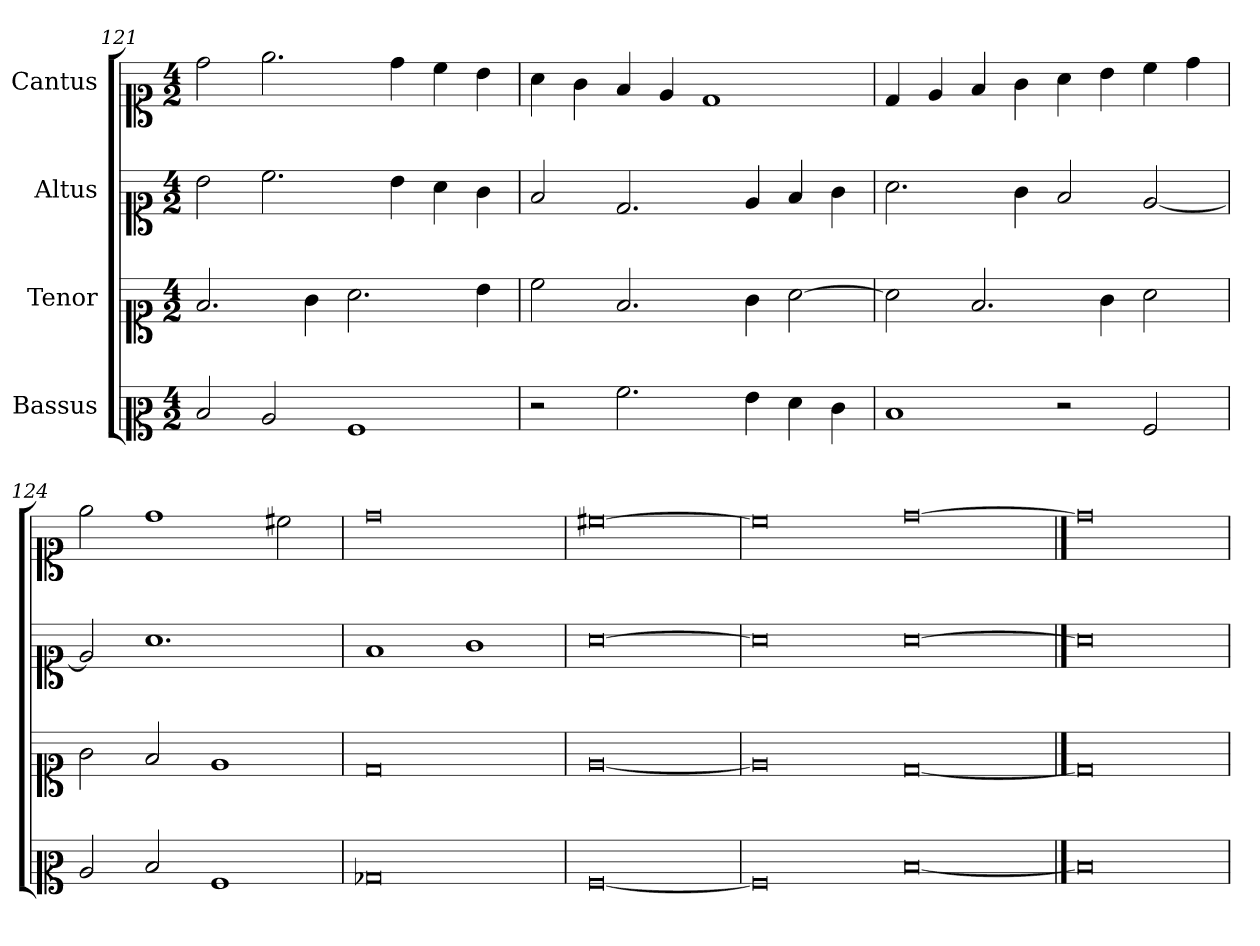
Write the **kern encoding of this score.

**kern	**kern	**kern	**kern
*part4	*part3	*part2	*part1
*staff4	*staff3	*staff2	*staff1
*I"Bassus	*I"Tenor	*I"Altus	*I"Cantus
*clefC2	*clefC1	*clefC1	*clefC1
*k[]	*k[]	*k[]	*k[]
*M4/2	*M4/2	*M4/2	*M4/2
=121	=121	=121	=121
2d/	2.f/	2b\	2dd\
2c/	.	2.cc\	2.ee\
.	4g\	.	.
1A/	2.a\	.	.
.	.	4b\	4dd\
.	.	4a\	4cc\
.	4b\	4g\	4b\
=122	=122	=122	=122
2r	2cc\	2f/	4a\
.	.	.	4g\
2.a\	2.f/	2.d/	4f/
.	.	.	4e/
.	.	.	1d/
4g\	4g\	4e/	.
4f\	[2a\	4f/	.
4e\	.	4g\	.
=123	=123	=123	=123
1d/	2a\]	2.a\	4d/
.	.	.	4e/
.	2.f/	.	4f/
.	.	4g\	4g\
2r	.	2f/	4a\
.	4g\	.	4b\
2A/	2a\	[2e/	4cc\
.	.	.	4dd\
=124	=124	=124	=124
2c/	2g\	2e/]	2ee\
2d/	2f/	1.a\	1dd\
1A/	1e/	.	.
.	.	.	2cc#X\
=125	=125	=125	=125
0B-X/	0d/	1f/	0dd\
.	.	1g\	.
=126	=126	=126	=126
[0A/	[0e/	[0a\	[0cc#X\
=127	=127	=127	=127
0A/]	0e/]	0a\]	0cc#\]
[0d/	[0d/	[0a\	[0dd\
==128	==128	==128	==128
0d/]	0d/]	0a\]	0dd\]
=	=	=	=
*-	*-	*-	*-
